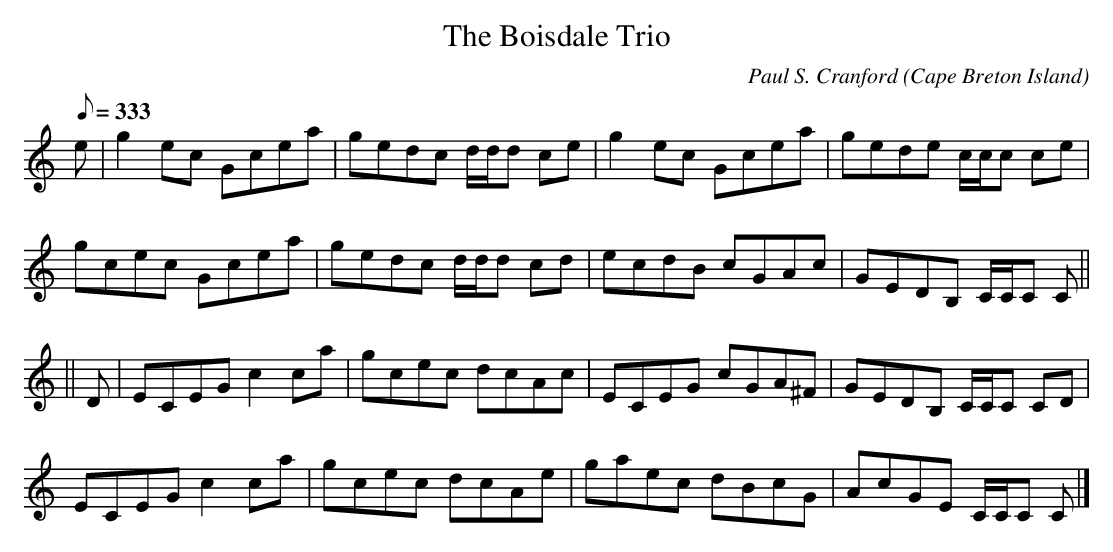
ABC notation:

X:1
T:The Boisdale Trio
C:Paul S. Cranford
O:Cape Breton Island
L:1/8
Q:333
M:c|
K:C
e|g2 ec Gcea|gedc d/d/d ce|g2 ec Gcea|gede c/c/c ce|
gcec Gcea|gedc d/d/d cd|ecdB cGAc|GEDB, C/C/C C||
||D|ECEG c2 ca|gcec dcAc|ECEG cGA^F|GEDB, C/C/C CD|
ECEG c2 ca|gcec dcAe|gaec dBcG|AcGE C/C/C C|]
